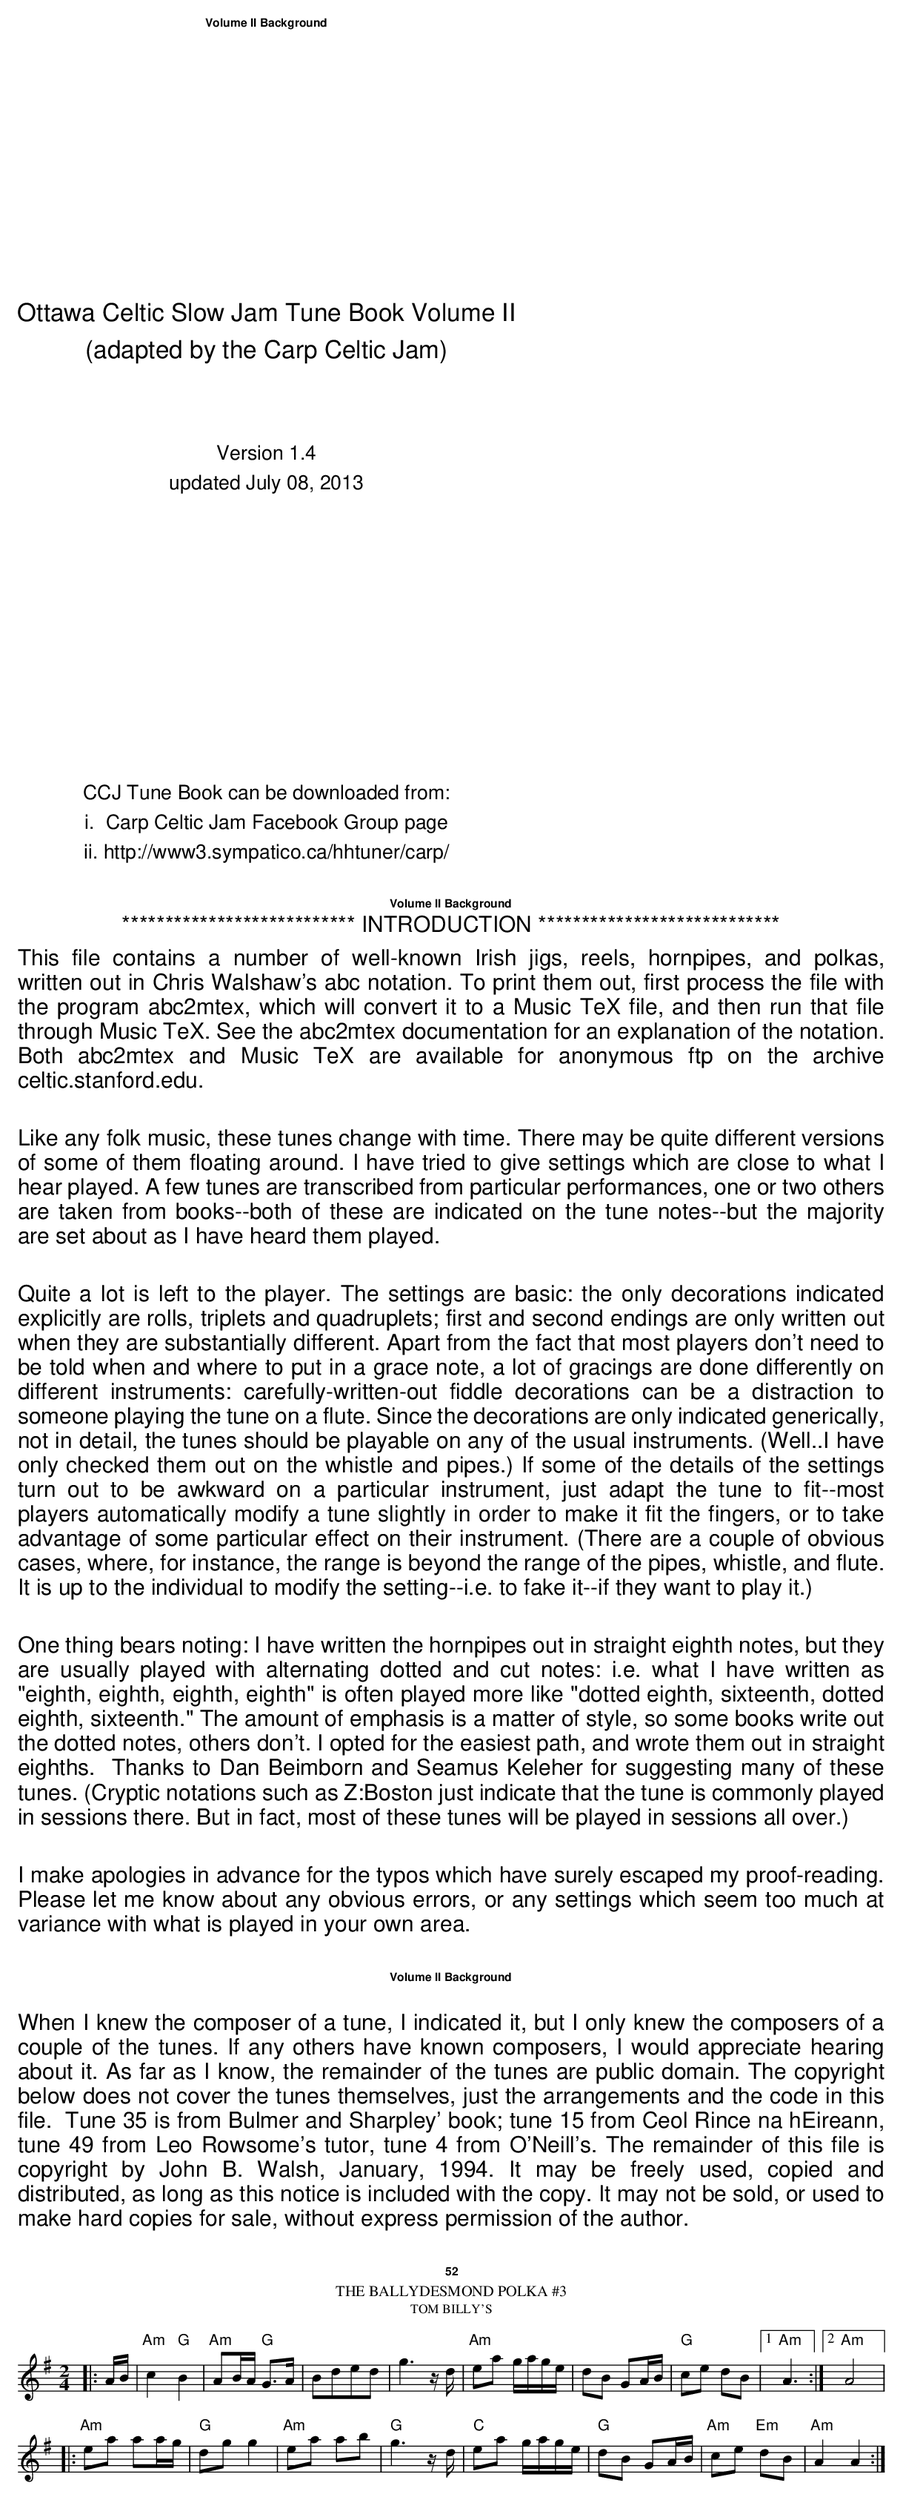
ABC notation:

X:1
T:Ballydesmond Polka \#3, The
T:Tom Billy's
M:2/4
L:1/16
K:Ador
|:AB|"Am"c4 "G"B4|"Am"A2BA "G"G3A|B2d2e2d2|g6 z d|\
"Am"e2a2 gage|d2B2 G2AB|"G"c2e2 d2B2|[1"Am"A6:|[2 "Am"A8|:
"Am"e2a2 a2ag|"G"d2g2 g4|"Am"e2a2 a2b2|"G"g6 z d|\
"C"e2a2 gage|"G"d2B2 G2AB|"Am"c2e2 "Em"d2B2|"Am"A4 A4:|
